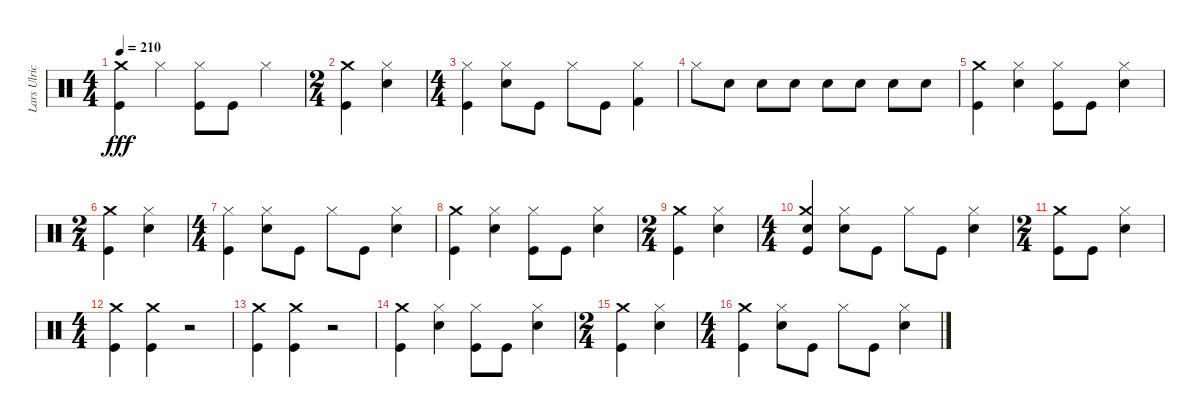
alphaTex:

\track ("Lars Ulrich" "Lars Ulric") {instrument percussion}
\staff {score}
\articulation defaults
\ts (4 4)
\tempo 210
\clef neutral
\ks c
("Kick (hit)" "Crash medium (hit)").4{dy fff} "Hi-Hat (closed)".4 ("Hi-Hat (closed)" "Kick (hit)").8 "Kick (hit)".8 "Hi-Hat (closed)".4 |
\ts (2 4)
("Kick (hit)" "Crash medium (hit)").4 ("Snare (hit) 2" "Hi-Hat (closed)").4 |
\ts (4 4)
("Kick (hit)" "Hi-Hat (closed)").4 ("Snare (hit) 2" "Hi-Hat (closed)").8 "Kick (hit)".8 "Hi-Hat (closed)".8 "Kick (hit)".8 ("Kick (hit) 2" "Hi-Hat (closed)").4 |
"Hi-Hat (closed)".8 "Snare (hit) 2".8 "Snare (hit) 2".8 "Snare (hit) 2".8 "Snare (hit) 2".8 "Snare (hit) 2".8 "Snare (hit) 2".8 "Snare (hit) 2".8 |
("Crash medium (hit)" "Kick (hit)").4 ("Hi-Hat (closed)" "Snare (hit) 2").4 ("Hi-Hat (closed)" "Kick (hit)").8 "Kick (hit)".8 ("Snare (hit) 2" "Hi-Hat (closed)").4 |
\ts (2 4)
("Kick (hit)" "Crash medium (hit)").4 ("Snare (hit) 2" "Hi-Hat (closed)").4 |
\ts (4 4)
("Kick (hit)" "Hi-Hat (closed)").4 ("Hi-Hat (closed)" "Snare (hit) 2").8 "Kick (hit)".8 "Hi-Hat (closed)".8 "Kick (hit)".8 ("Snare (hit) 2" "Hi-Hat (closed)").4 |
("Kick (hit)" "Crash medium (hit)").4 ("Snare (hit) 2" "Hi-Hat (closed)").4 ("Kick (hit)" "Hi-Hat (closed)").8 "Kick (hit)".8 ("Snare (hit) 2" "Hi-Hat (closed)").4 |
\ts (2 4)
("Kick (hit)" "Crash medium (hit)").4 ("Snare (hit) 2" "Hi-Hat (closed)").4 |
\ts (4 4)
("Kick (hit)" "Crash medium (hit)" "Snare (hit)").4 ("Snare (hit) 2" "Hi-Hat (closed)").8 "Kick (hit)".8 "Hi-Hat (closed)".8 "Kick (hit)".8 ("Hi-Hat (closed)" "Snare (hit) 2").4 |
\ts (2 4)
("Kick (hit)" "Crash medium (hit)").8 "Kick (hit)".8 ("Snare (hit) 2" "Hi-Hat (closed)").4 |
\ts (4 4)
("Kick (hit)" "Crash medium (hit)").4 ("Kick (hit)" "Crash medium (hit)").4 r.2 |
("Kick (hit)" "Crash medium (hit)").4 ("Crash medium (hit)" "Kick (hit)").4 r.2 |
("Kick (hit)" "Crash medium (hit)").4 ("Snare (hit) 2" "Hi-Hat (closed)").4 ("Kick (hit)" "Hi-Hat (closed)").8 "Kick (hit)".8 ("Snare (hit) 2" "Hi-Hat (closed)").4 |
\ts (2 4)
("Kick (hit)" "Crash medium (hit)").4 ("Hi-Hat (closed)" "Snare (hit) 2").4 |
\ts (4 4)
("Kick (hit)" "Crash medium (hit)").4 ("Snare (hit) 2" "Hi-Hat (closed)").8 "Kick (hit)".8 "Hi-Hat (closed)".8 "Kick (hit)".8 ("Snare (hit) 2" "Hi-Hat (closed)").4
